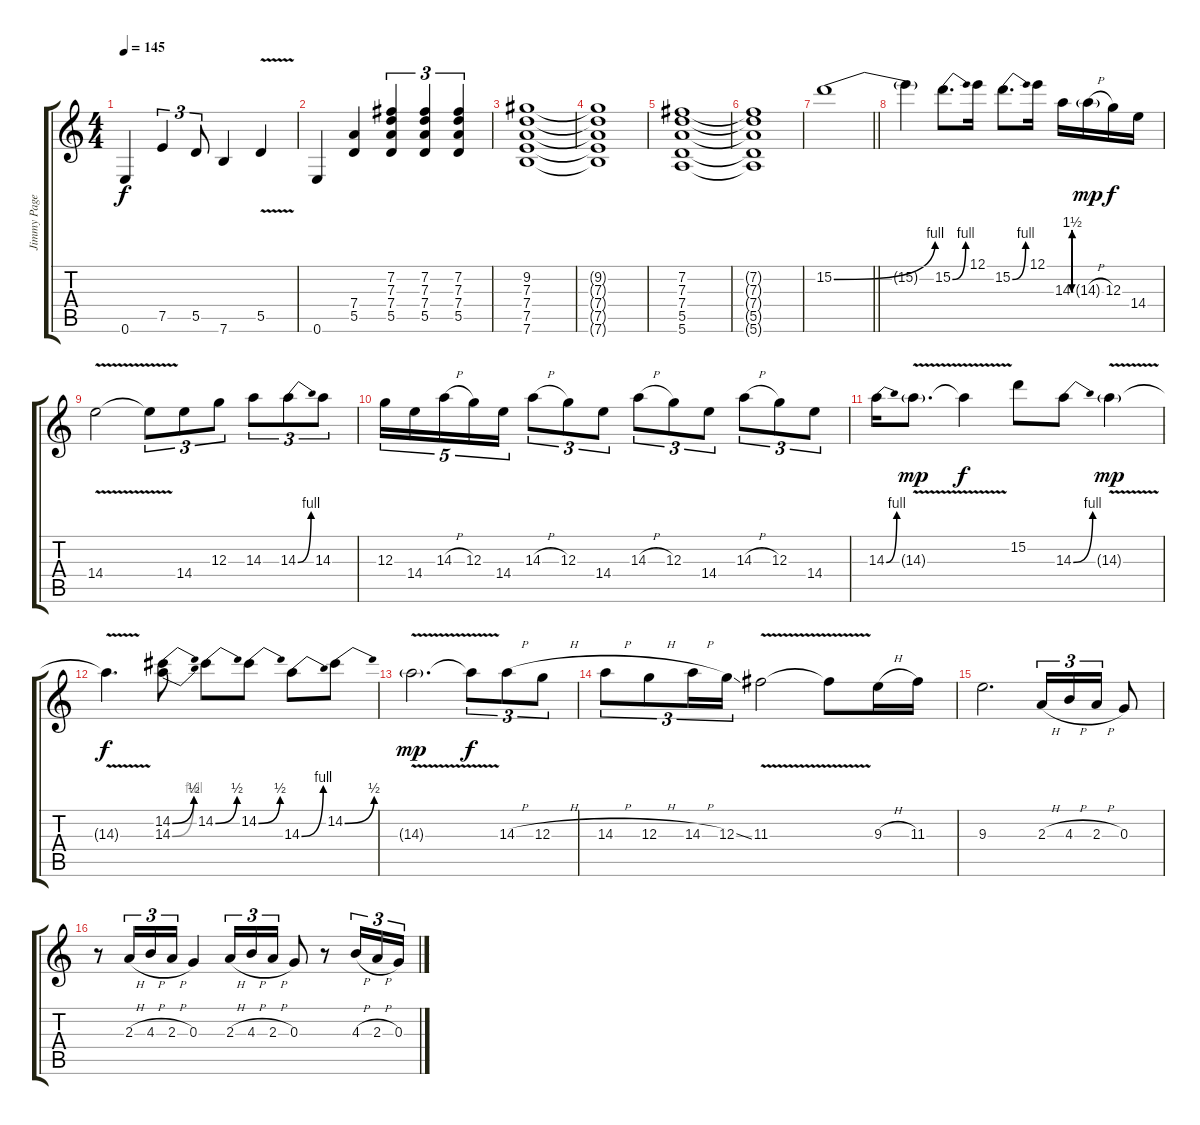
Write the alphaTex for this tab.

\track ("Jimmy Page - Guitar" "Jimmy Page") {instrument overdrivenguitar}
\staff {score tabs}
\tuning (E4 B3 G3 D3 A2 E2) {hide}
\ts (4 4)
\tempo 145
\clef g2
\ks c
0.6.4{dy f} 7.5.4{tu (3 2)} 5.5.8{tu (3 2)} 7.6.4 5.5{v}.4 |
0.6.4 (7.4 5.5).4 (7.2 7.3 7.4 5.5).4{tu (3 2)} (7.2 7.3 7.4 5.5).4{tu (3 2)} (7.2 7.3 7.4 5.5).4{tu (3 2)} |
(9.2 7.3 7.4 7.5 7.6).1 |
(9.2{t} 7.3{t} 7.4{t} 7.5{t} 7.6{t}).1 |
(7.2 7.3 7.4 5.5 5.6).1 |
(7.2{t} 7.3{t} 7.4{t} 5.5{t} 5.6{t}).1 |
\barLineRight lightlight
15.2{be (bend 0 0 60 4)}.1 |
15.2{t}.4 15.2{be (bend 0 0 60 4)}.8{d} 12.1.16 15.2{be (bend 0 0 60 4)}.8{d} 12.1.16 14.3{be (custom 0 0 15 6 30 6 45 0 60 0)}.16 14.3{h g}.16{dy mp} 12.3.16{dy f} 14.4.16 |
14.4{v}.2 14.4{t}.8{tu (3 2)} 14.4.8{tu (3 2)} 12.3.8{tu (3 2)} 14.3.8{tu (3 2)} 14.3{be (bend 0 0 60 4)}.8{tu (3 2)} 14.3.8{tu (3 2)} |
12.3.16{tu (5 4)} 14.4.16{tu (5 4)} 14.3{h}.16{tu (5 4)} 12.3.16{tu (5 4)} 14.4.16{tu (5 4)} 14.3{h}.8{tu (3 2)} 12.3.8{tu (3 2)} 14.4.8{tu (3 2)} 14.3{h}.8{tu (3 2)} 12.3.8{tu (3 2)} 14.4.8{tu (3 2)} 14.3{h}.8{tu (3 2)} 12.3.8{tu (3 2)} 14.4.8{tu (3 2)} |
14.3{be (bend 0 0 60 4)}.16 14.3{v g}.8{d dy mp} 14.3{t}.4{dy f} 15.2.8 14.3{be (bend 0 0 60 4)}.8 14.3{v g}.4{dy mp} |
14.3{t}.4{d dy f} (14.2{be (bend 0 0 60 2)} 14.3{be (bend 0 0 60 4)}).8 14.2{be (bend 0 0 60 2)}.8 14.2{be (bend 0 0 60 2)}.8 14.3{be (bend 0 0 60 4)}.8 14.2{be (bend 0 0 60 2)}.8 |
14.3{v g}.2{d dy mp} 14.3{t}.8{tu (3 2) dy f} 14.3{h}.8{tu (3 2)} 12.3{h}.8{tu (3 2)} |
14.3{h}.8{tu (3 2)} 12.3{h}.8{tu (3 2)} 14.3{h}.16{tu (3 2)} 12.3{ss}.16{tu (3 2)} 11.3{v}.2 11.3{t}.8 9.3{h}.16 11.3.16 |
9.3.2{d} 2.3{h}.16{tu (3 2)} 4.3{h}.16{tu (3 2)} 2.3{h}.16{tu (3 2)} 0.3.8 |
r.8 2.3{h}.16{tu (3 2)} 4.3{h}.16{tu (3 2)} 2.3{h}.16{tu (3 2)} 0.3.4 2.3{h}.16{tu (3 2)} 4.3{h}.16{tu (3 2)} 2.3{h}.16{tu (3 2)} 0.3.8 r.8 4.3{h}.16{tu (3 2)} 2.3{h}.16{tu (3 2)} 0.3.16{tu (3 2)}
